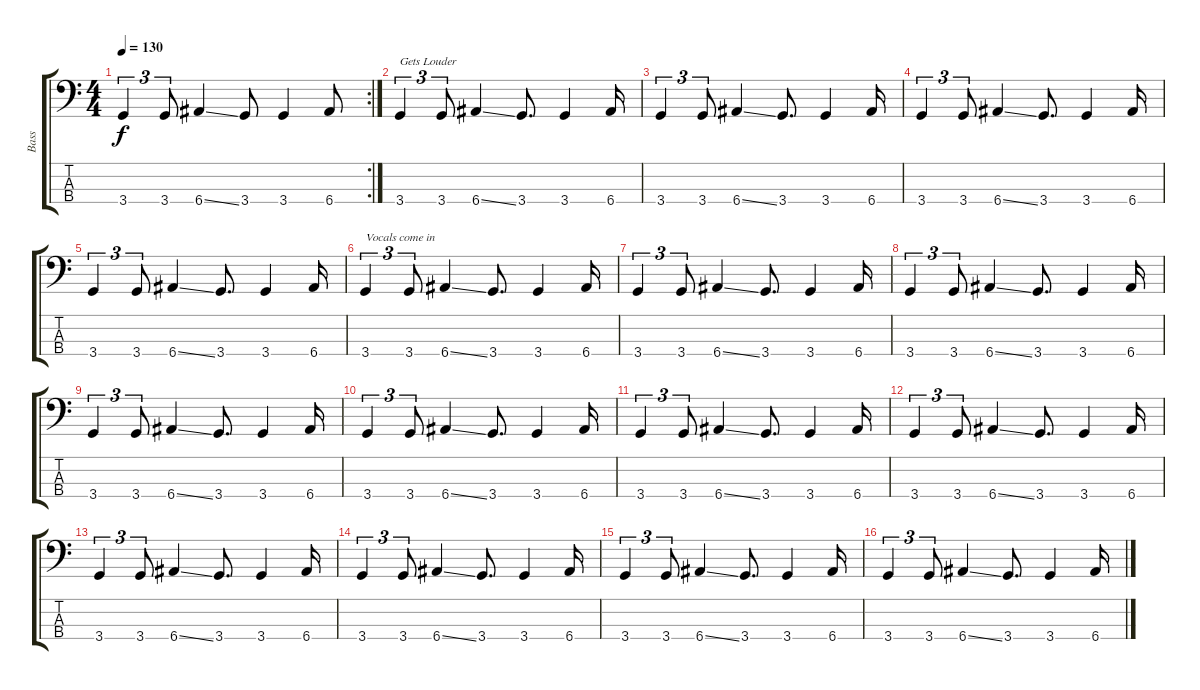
\track ("Bass" "Bass") {instrument electricbassfinger}
\staff {score tabs}
\tuning (G2 D2 A1 E1) {hide}
\rc 2
\ts (4 4)
\tempo 130
\clef f4
\ks c
3.4.4{tu (3 2) dy f} 3.4.8{tu (3 2)} 6.4{ss}.4 3.4.8 3.4.4 6.4.8 |
3.4.4{tu (3 2) txt "Gets Louder" volume 12} 3.4.8{tu (3 2)} 6.4{ss}.4 3.4.8{d} 3.4.4 6.4.16 |
3.4.4{tu (3 2)} 3.4.8{tu (3 2)} 6.4{ss}.4 3.4.8{d} 3.4.4 6.4.16 |
3.4.4{tu (3 2)} 3.4.8{tu (3 2)} 6.4{ss}.4 3.4.8{d} 3.4.4 6.4.16 |
3.4.4{tu (3 2)} 3.4.8{tu (3 2)} 6.4{ss}.4 3.4.8{d} 3.4.4 6.4.16 |
3.4.4{tu (3 2) txt "Vocals come in"} 3.4.8{tu (3 2)} 6.4{ss}.4 3.4.8{d} 3.4.4 6.4.16 |
3.4.4{tu (3 2)} 3.4.8{tu (3 2)} 6.4{ss}.4 3.4.8{d} 3.4.4 6.4.16 |
3.4.4{tu (3 2)} 3.4.8{tu (3 2)} 6.4{ss}.4 3.4.8{d} 3.4.4 6.4.16 |
3.4.4{tu (3 2)} 3.4.8{tu (3 2)} 6.4{ss}.4 3.4.8{d} 3.4.4 6.4.16 |
3.4.4{tu (3 2)} 3.4.8{tu (3 2)} 6.4{ss}.4 3.4.8{d} 3.4.4 6.4.16 |
3.4.4{tu (3 2)} 3.4.8{tu (3 2)} 6.4{ss}.4 3.4.8{d} 3.4.4 6.4.16 |
3.4.4{tu (3 2)} 3.4.8{tu (3 2)} 6.4{ss}.4 3.4.8{d} 3.4.4 6.4.16 |
3.4.4{tu (3 2)} 3.4.8{tu (3 2)} 6.4{ss}.4 3.4.8{d} 3.4.4 6.4.16 |
3.4.4{tu (3 2)} 3.4.8{tu (3 2)} 6.4{ss}.4 3.4.8{d} 3.4.4 6.4.16 |
3.4.4{tu (3 2)} 3.4.8{tu (3 2)} 6.4{ss}.4 3.4.8{d} 3.4.4 6.4.16 |
3.4.4{tu (3 2)} 3.4.8{tu (3 2)} 6.4{ss}.4 3.4.8{d} 3.4.4 6.4.16
